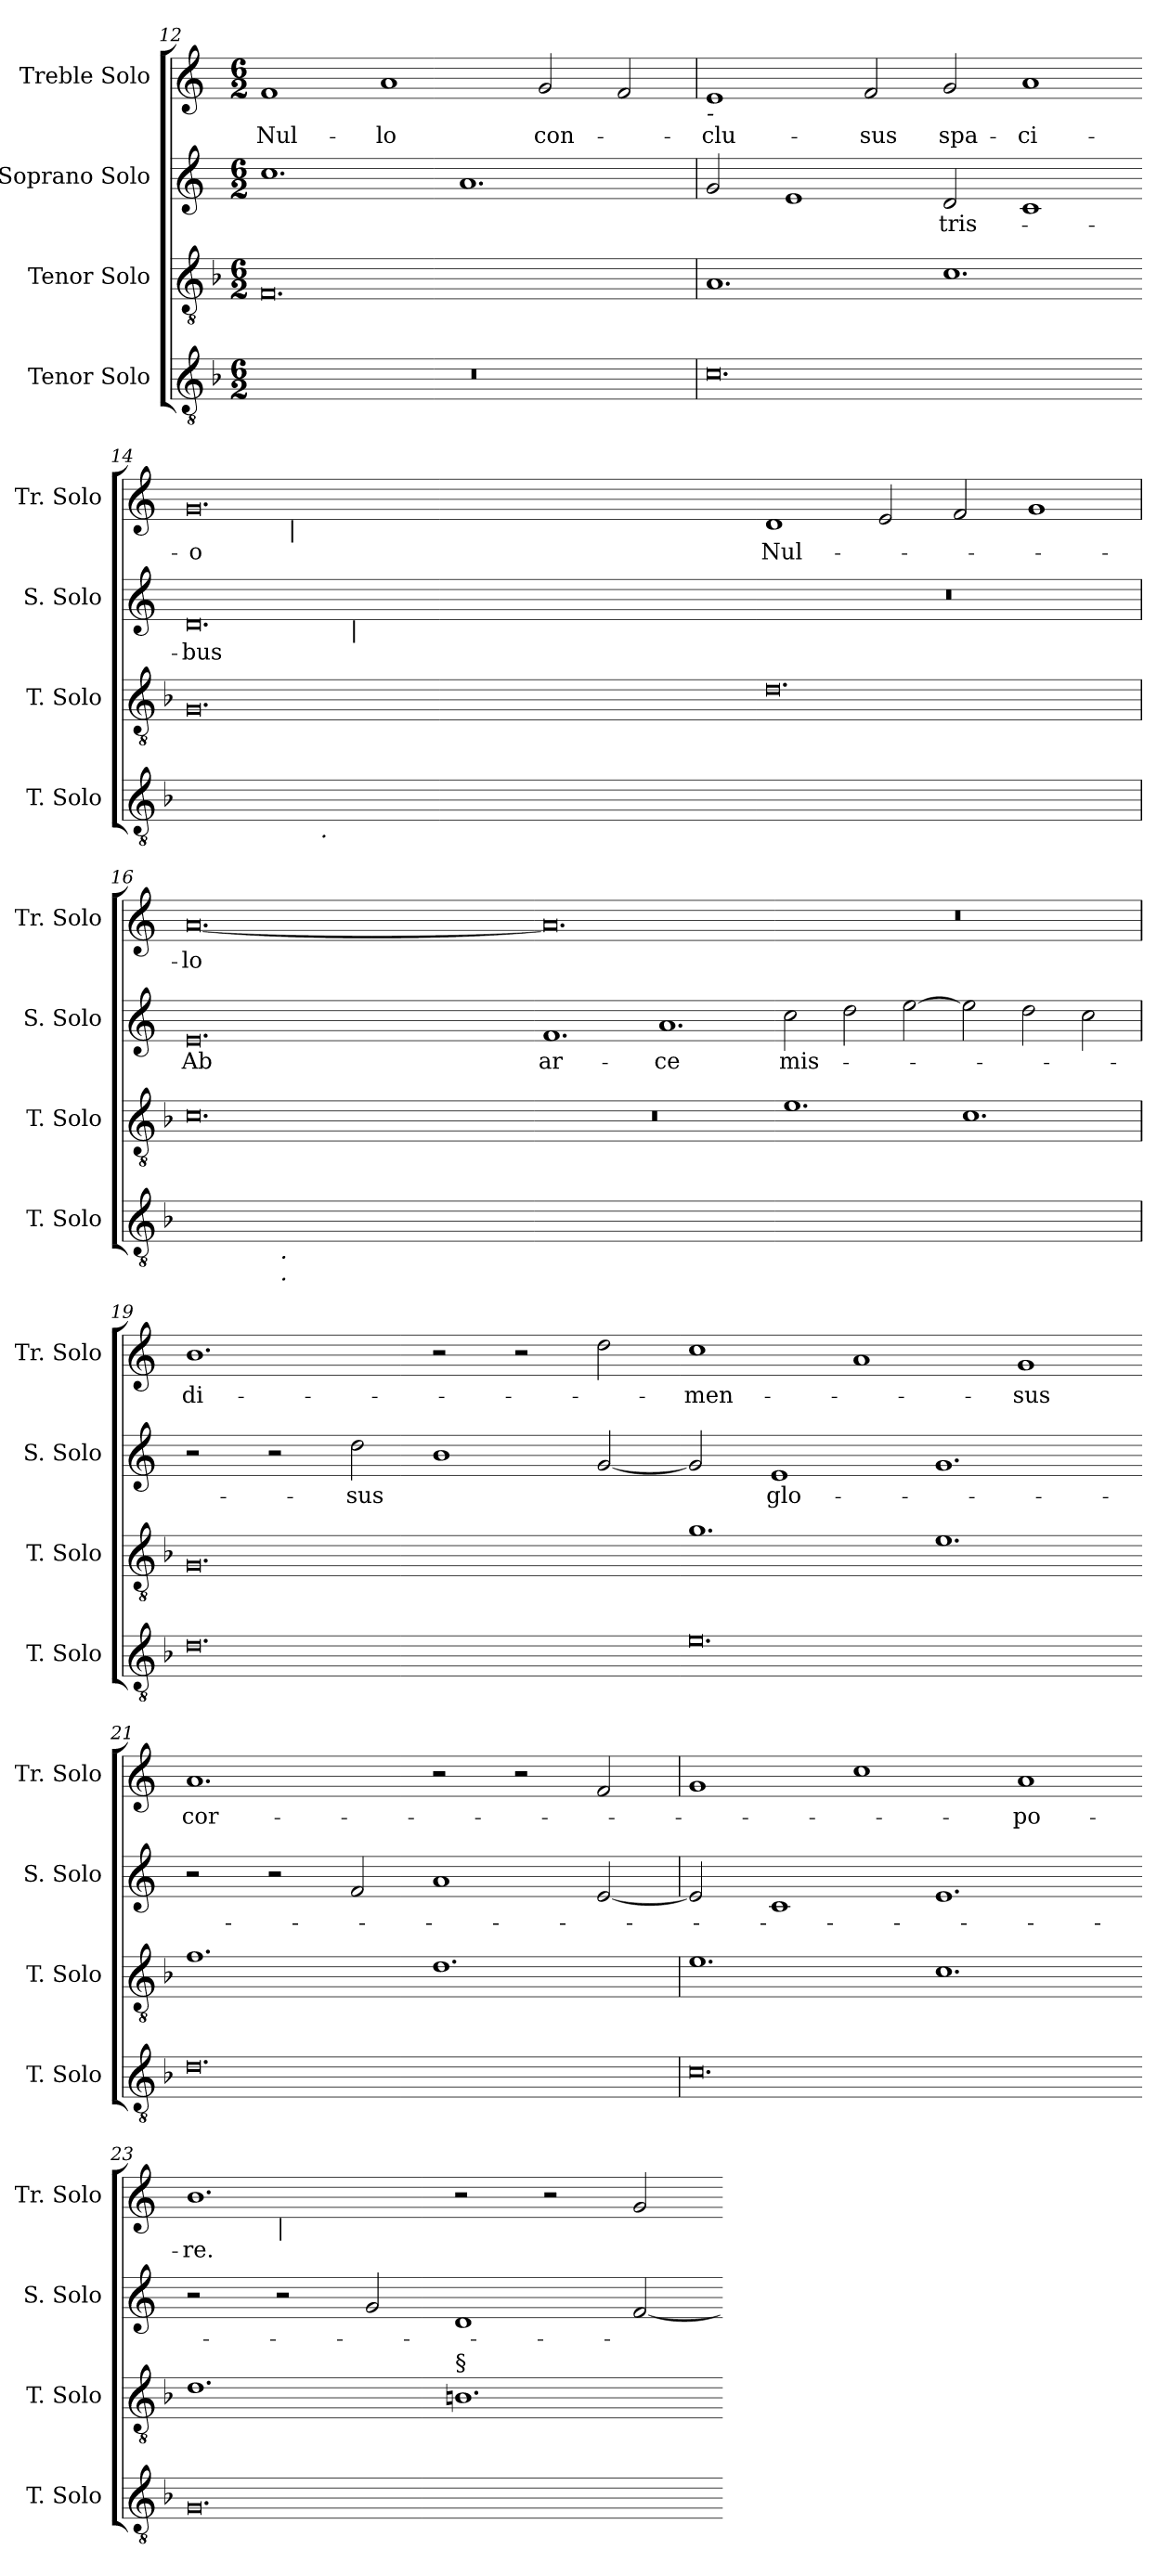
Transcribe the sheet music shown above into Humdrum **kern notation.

**kern	**kern	**kern	**text	**kern	**text
*part4	*part3	*part2	*part2	*part1	*part1
*staff4	*staff3	*staff2	*staff2	*staff1	*staff1
*I"Tenor Solo	*I"Tenor Solo	*I"Soprano Solo	*	*I"Treble Solo	*
*I'T. Solo	*I'T. Solo	*I'S. Solo	*	*I'Tr. Solo	*
*clefGv2	*clefGv2	*clefG2	*	*clefG2	*
*ITrd7c12	*ITrd7c12	*	*	*	*
*k[b-]	*k[b-]	*k[]	*	*k[]	*
*F:	*F:	*C:	*	*C:	*
*M6/2	*M6/2	*M6/2	*	*M6/2	*
=12	=12	=12	=12	=12	=12
!LO:N:vis=1	!	!	!	!	!
!	!	!	!	!	!LO:LY:b:color=#000000
0.r	0.FFi	1.cci	.	1fi	Nul-
!	!	!	!	!	!LO:LY:b:color=#000000
.	.	.	.	1ai	-lo
.	.	1.ai	.	.	.
!	!	!	!	!	!LO:LY:b:color=#000000
.	.	.	.	2gi/	con-
.	.	.	.	2fi/	.
!!LO:LB:g=z
=13	=13	=13	=13	=13	=13
!	!	!	!	!LO:TX:b:i:t=-	!
!	!	!	!	!	!LO:LY:b:color=#000000
0.Ci	1.AAi	2gi/	.	1ei	-clu-
.	.	1ei	.	.	.
!	!	!	!	!	!LO:LY:b:color=#000000
.	.	.	.	2fi/	-sus
!	!	!	!LO:LY:b:color=#000000	!	!
!	!	!	!	!	!LO:LY:b:color=#000000
.	1.Ci	2di/	-tris-	2gi/	spa-
!	!	!	!	!	!LO:LY:b:color=#000000
.	.	1ci	.	1ai	-ci-
=14-	=14-	=14-	=14-	=14-	=14-
!	!	!	!LO:LY:b:color=#000000	!	!
!	!	!	!	!	!LO:LY:b:color=#000000
*^	*	*^	*	*^	*
[<0.BB-iyy	2ryy	0.GGi	0.di	2ryy	-bus	0.gi	2ryy	-o
.	8ryy	.	.	4ryy	.	.	16.ryy	.
!	!	!	!	!	!	!	!LO:TX:b:i:t=|	!
.	.	.	.	.	.	.	1ryy	.
.	32ryy	.	.	.	.	.	.	.
.	256.ryy	.	.	.	.	.	.	.
!	!LO:TX:b:i:t=.	!	!	!	!	!	!	!
.	1ryy	.	.	.	.	.	.	.
.	.	.	.	256ryy	.	.	.	.
!	!	!	!	!LO:TX:b:i:t=|	!	!	!	!
.	.	.	.	1ryy	.	.	.	.
.	.	.	.	.	.	.	1ryy	.
.	1ryy	.	.	.	.	.	.	.
.	.	.	.	1ryy	.	.	.	.
.	.	.	.	.	.	.	4ryy	.
.	4ryy	.	.	.	.	.	.	.
.	.	.	.	8ryy	.	.	.	.
.	.	.	.	.	.	.	8ryy	.
.	.	.	.	16ryy	.	.	.	.
.	16ryy	.	.	.	.	.	.	.
.	.	.	.	32...ryy	.	.	.	.
.	.	.	.	.	.	.	32ryy	.
.	64ryy	.	.	.	.	.	.	.
.	128ryy	.	.	.	.	.	.	.
.	512ryy	.	.	.	.	.	.	.
=15-	=15-	=15-	=15-	=15-	=15-	=15-	=15-	=15-
!	!	!	!LO:N:vis=1	!	!	!	!	!
*	*	*	*v	*v	*	*	*	*
*v	*v	*	*	*	*v	*v	*
*^	*	*^	*	*^	*
!	!	!	!	!	!	!	!	!LO:LY:b:color=#000000
*	*	*	*v	*v	*	*	*	*
*v	*v	*	*	*	*v	*v	*
0.BB-iyy]	0.Di	0.r	.	1di	Nul-
.	.	.	.	2ei/	.
.	.	.	.	2fi/	.
.	.	.	.	1gi	.
=16	=16	=16	=16	=16	=16
!	!	!	!LO:LY:b:color=#000000	!	!
!	!	!	!	!	!LO:LY:b:color=#000000
*^	*	*	*	*	*
[<0.AAiyy	2ryy	0.Ci	0.ei	Ab	[<0.ai	-lo
.	8ryy	.	.	.	.	.
.	64ryy	.	.	.	.	.
.	1024ryy	.	.	.	.	.
!	!LO:TX:b:i:t=.	!	!	!	!	!
!	!LO:TX:b:i:t=.	!	!	!	!	!
.	1ryy	.	.	.	.	.
.	1ryy	.	.	.	.	.
.	4ryy	.	.	.	.	.
.	16ryy	.	.	.	.	.
.	32ryy	.	.	.	.	.
.	128...ryy	.	.	.	.	.
=17-	=17-	=17-	=17-	=17-	=17-	=17-
!	!	!LO:N:vis=1	!	!	!	!
*v	*v	*	*	*	*	*
*^	*	*	*	*	*
!	!	!	!	!LO:LY:b:color=#000000	!	!
*v	*v	*	*	*	*	*
0.AAiyy_<	0.r	1.fi	ar-	0.ai]	.
!	!	!	!LO:LY:b:color=#000000	!	!
.	.	1.ai	-ce	.	.
=18-	=18-	=18-	=18-	=18-	=18-
!	!	!	!LO:LY:b:color=#000000	!LO:N:vis=1	!
0.AAiyy]	1.Ei	2cci\	mis-	0.r	.
.	.	2ddi\	.	.	.
.	.	[>2eei\	.	.	.
.	1.Ci	2eei\]	.	.	.
.	.	2ddi\	.	.	.
.	.	2cci\	.	.	.
!!LO:LB:g=z
=19	=19	=19	=19	=19	=19
!	!	!	!	!	!LO:LY:b:color=#000000
0.Di	0.GGi	2r	.	1.bi	di-
.	.	2r	.	.	.
!	!	!	!LO:LY:b:color=#000000	!	!
.	.	2ddi\	-sus	.	.
.	.	1bi	.	2r	.
.	.	.	.	2r	.
.	.	[<2gi/	.	2ddi\	.
=20-	=20-	=20-	=20-	=20-	=20-
!	!	!	!	!	!LO:LY:b:color=#000000
0.Ei	1.Gi	2gi/]	.	1cci	-men-
!	!	!	!LO:LY:b:color=#000000	!	!
.	.	1ei	glo-	.	.
.	.	.	.	1ai	.
.	1.Ei	1.gi	.	.	.
!	!	!	!	!	!LO:LY:b:color=#000000
.	.	.	.	1gi	-sus
=21-	=21-	=21-	=21-	=21-	=21-
!	!	!	!	!	!LO:LY:b:color=#000000
0.Di	1.Fi	2r	.	1.ai	cor-
.	.	2r	.	.	.
.	.	2fi/	.	.	.
.	1.Di	1ai	.	2r	.
.	.	.	.	2r	.
.	.	[<2ei/	.	2fi/	.
=22	=22	=22	=22	=22	=22
0.Ci	1.Ei	2ei/]	.	1gi	.
.	.	1ci	.	.	.
.	.	.	.	1cci	.
.	1.Ci	1.ei	.	.	.
!	!	!	!	!	!LO:LY:b:color=#000000
.	.	.	.	1ai	-po-
=23-	=23-	=23-	=23-	=23-	=23-
!	!	!	!	!	!LO:LY:b:color=#000000
*	*	*	*	*^	*
0.GGi	1.Di	2r	.	1.bi	2ryy	-re.
!	!	!	!	!	!LO:TX:b:i:t=|	!
.	.	2r	.	.	1ryy	.
.	.	2gi/	.	.	.	.
!	!LO:TX:a:t=§	!	!	!	!	!
.	1.BBni	1di	.	2r	1.ryy	.
.	.	.	.	2r	.	.
.	.	[<2fi/	.	2gi/	.	.
*	*	*	*	*v	*v	*
=-	=-	=-	=-	=-	=-
*-	*-	*-	*-	*-	*-
